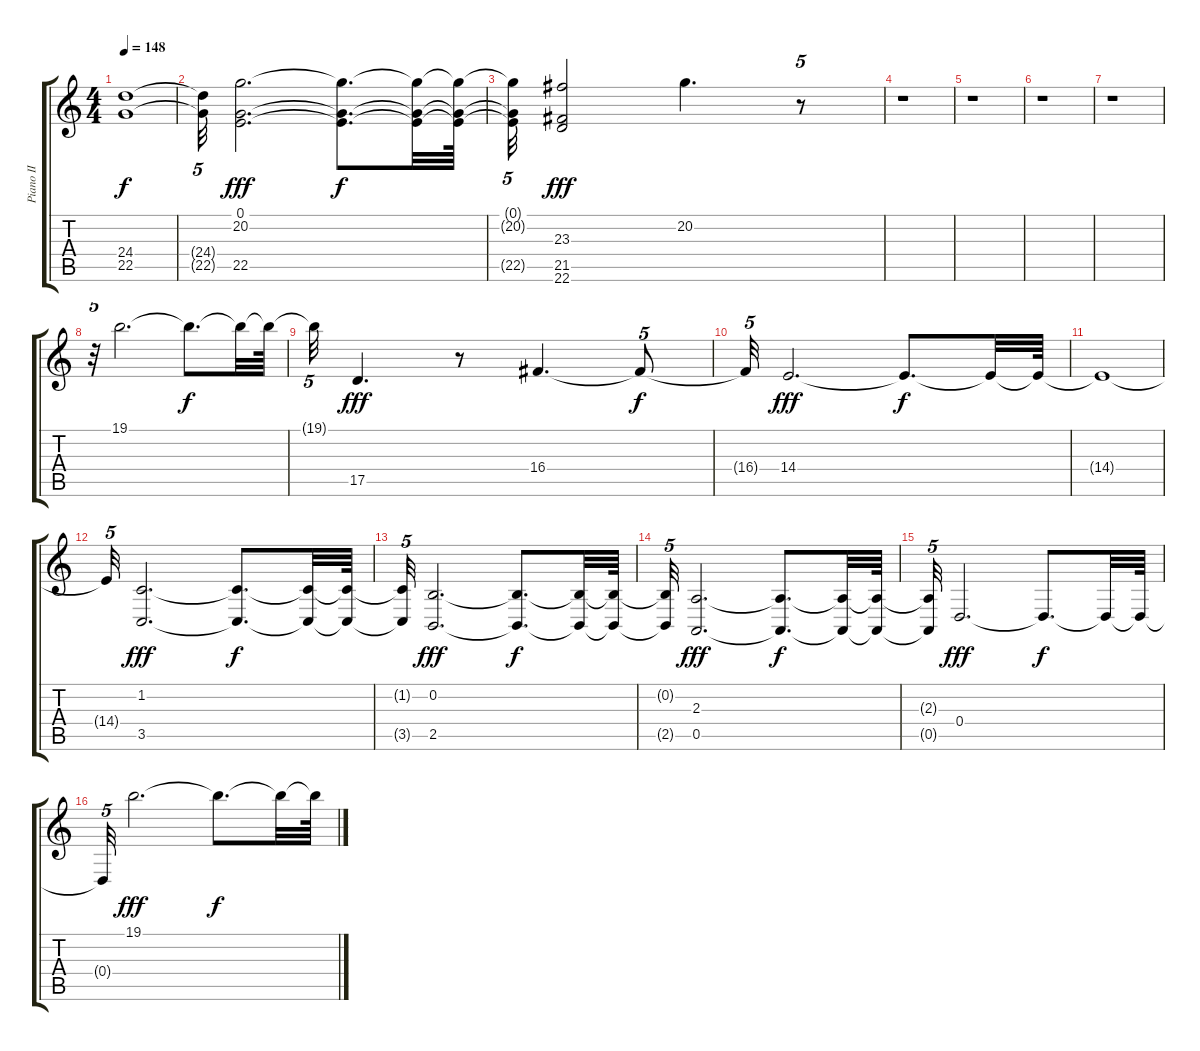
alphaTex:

\track ("Piano II" "Piano II") {instrument stringensemble2}
\staff {score tabs}
\tuning (E4 B3 G3 D3 A2 E2) {hide}
\ts (4 4)
\tempo 148
\clef g2
\ks c
(24.4{t} 22.5{t}).1{dy f} |
(24.4{t} 22.5{t}).32{tu (5 4)} (0.1 20.2 22.5).2{d dy fff} (0.1{t} 20.2{t} 22.5{t}).8{d dy f} (0.1{t} 20.2{t} 22.5{t}).32 (0.1{t} 20.2{t} 22.5{t}).64 |
(0.1{t} 20.2{t} 22.5{t}).32{tu (5 4)} (23.3 21.5 22.6).2{dy fff} 20.2.4{d} r.8{tu (5 4)} |
r.1 |
r.1 |
r.1 |
r.1 |
r.32{tu (5 4)} 19.1.2{d instrument stringensemble1} 19.1{t}.8{d dy f} 19.1{t}.32 19.1{t}.64 |
19.1{t}.32{tu (5 4)} 17.5.4{d dy fff} r.8 16.4.4{d} 16.4{t}.8{tu (5 4) dy f} |
16.4{t}.32{tu (5 4)} 14.4.2{d dy fff} 14.4{t}.8{d dy f} 14.4{t}.32 14.4{t}.64 |
14.4{t}.1 |
14.4{t}.32{tu (5 4)} (1.2 3.5).2{d dy fff} (1.2{t} 3.5{t}).8{d dy f} (1.2{t} 3.5{t}).32 (1.2{t} 3.5{t}).64 |
(1.2{t} 3.5{t}).32{tu (5 4)} (0.2 2.5).2{d dy fff} (0.2{t} 2.5{t}).8{d dy f} (0.2{t} 2.5{t}).32 (0.2{t} 2.5{t}).64 |
(0.2{t} 2.5{t}).32{tu (5 4)} (2.3 0.5).2{d dy fff} (2.3{t} 0.5{t}).8{d dy f} (2.3{t} 0.5{t}).32 (2.3{t} 0.5{t}).64 |
(2.3{t} 0.5{t}).32{tu (5 4)} 0.4.2{d dy fff} 0.4{t}.8{d dy f} 0.4{t}.32 0.4{t}.64 |
0.4{t}.32{tu (5 4)} 19.1.2{d dy fff} 19.1{t}.8{d dy f} 19.1{t}.32 19.1{t}.64
